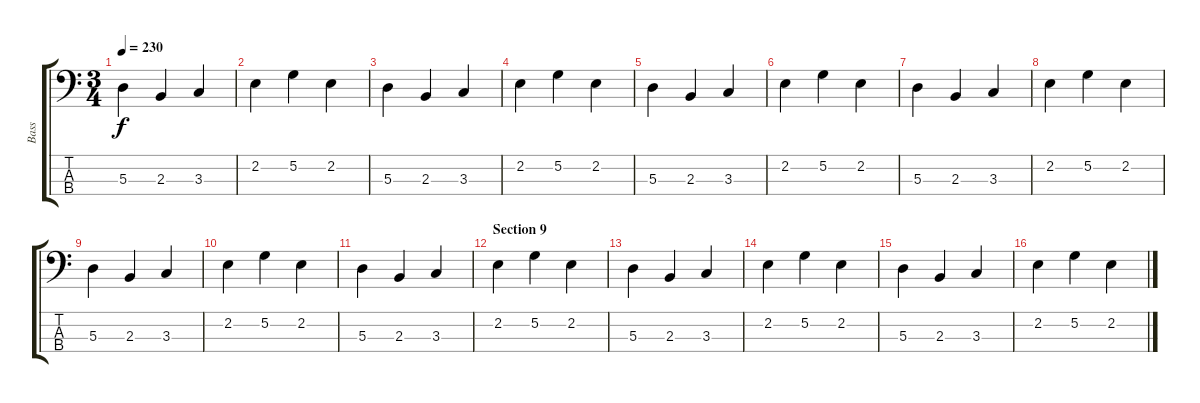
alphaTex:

\track ("Bass" "Bass") {instrument acousticbass}
\staff {score tabs}
\tuning (G2 D2 A1 E1) {hide}
\ts (3 4)
\tempo 230
\clef f4
\ks c
5.3.4{dy f} 2.3.4 3.3.4 |
2.2.4 5.2.4 2.2.4 |
5.3.4 2.3.4 3.3.4 |
2.2.4 5.2.4 2.2.4 |
5.3.4 2.3.4 3.3.4 |
2.2.4 5.2.4 2.2.4 |
5.3.4 2.3.4 3.3.4 |
2.2.4 5.2.4 2.2.4 |
5.3.4 2.3.4 3.3.4 |
2.2.4 5.2.4 2.2.4 |
5.3.4 2.3.4 3.3.4 |
\section ("" "Section 9")
2.2.4 5.2.4 2.2.4 |
5.3.4 2.3.4 3.3.4 |
2.2.4 5.2.4 2.2.4 |
5.3.4 2.3.4 3.3.4 |
2.2.4 5.2.4 2.2.4
